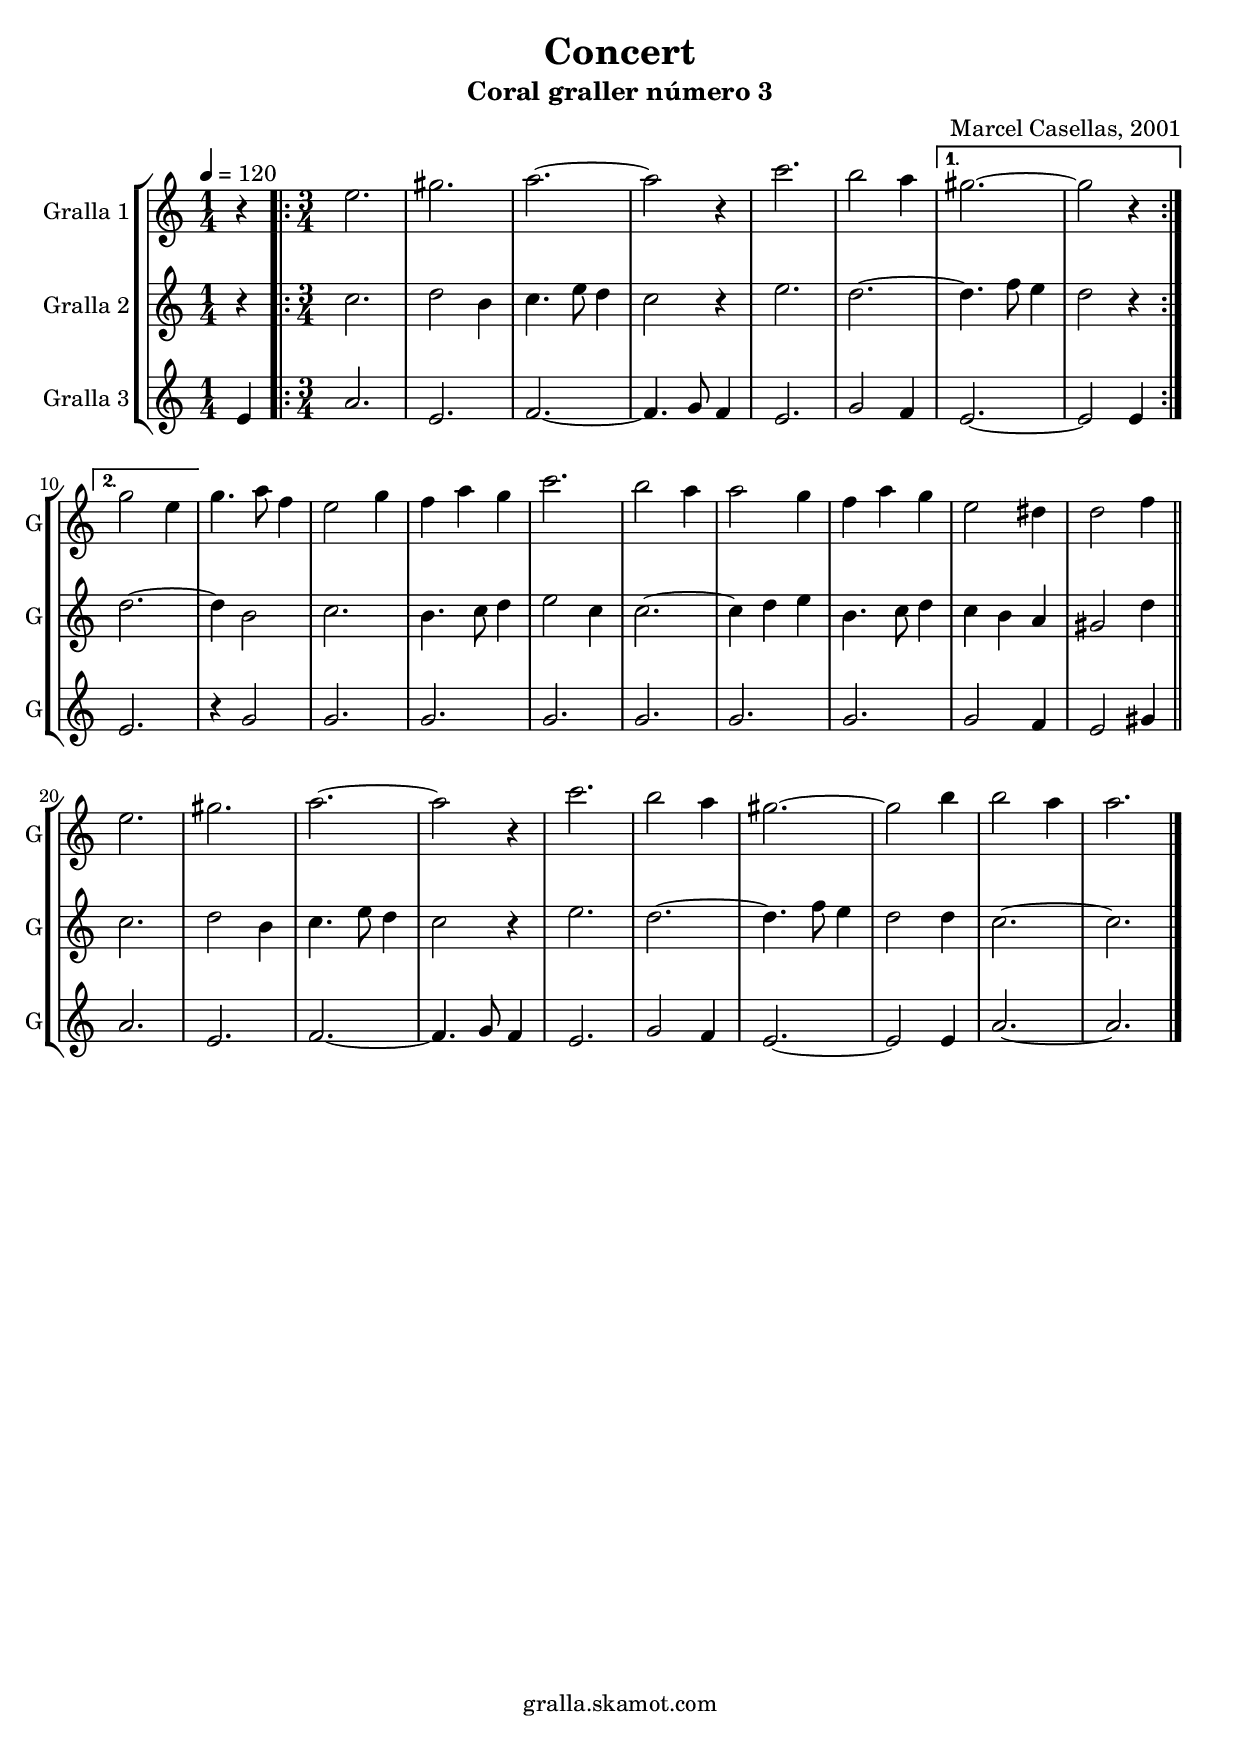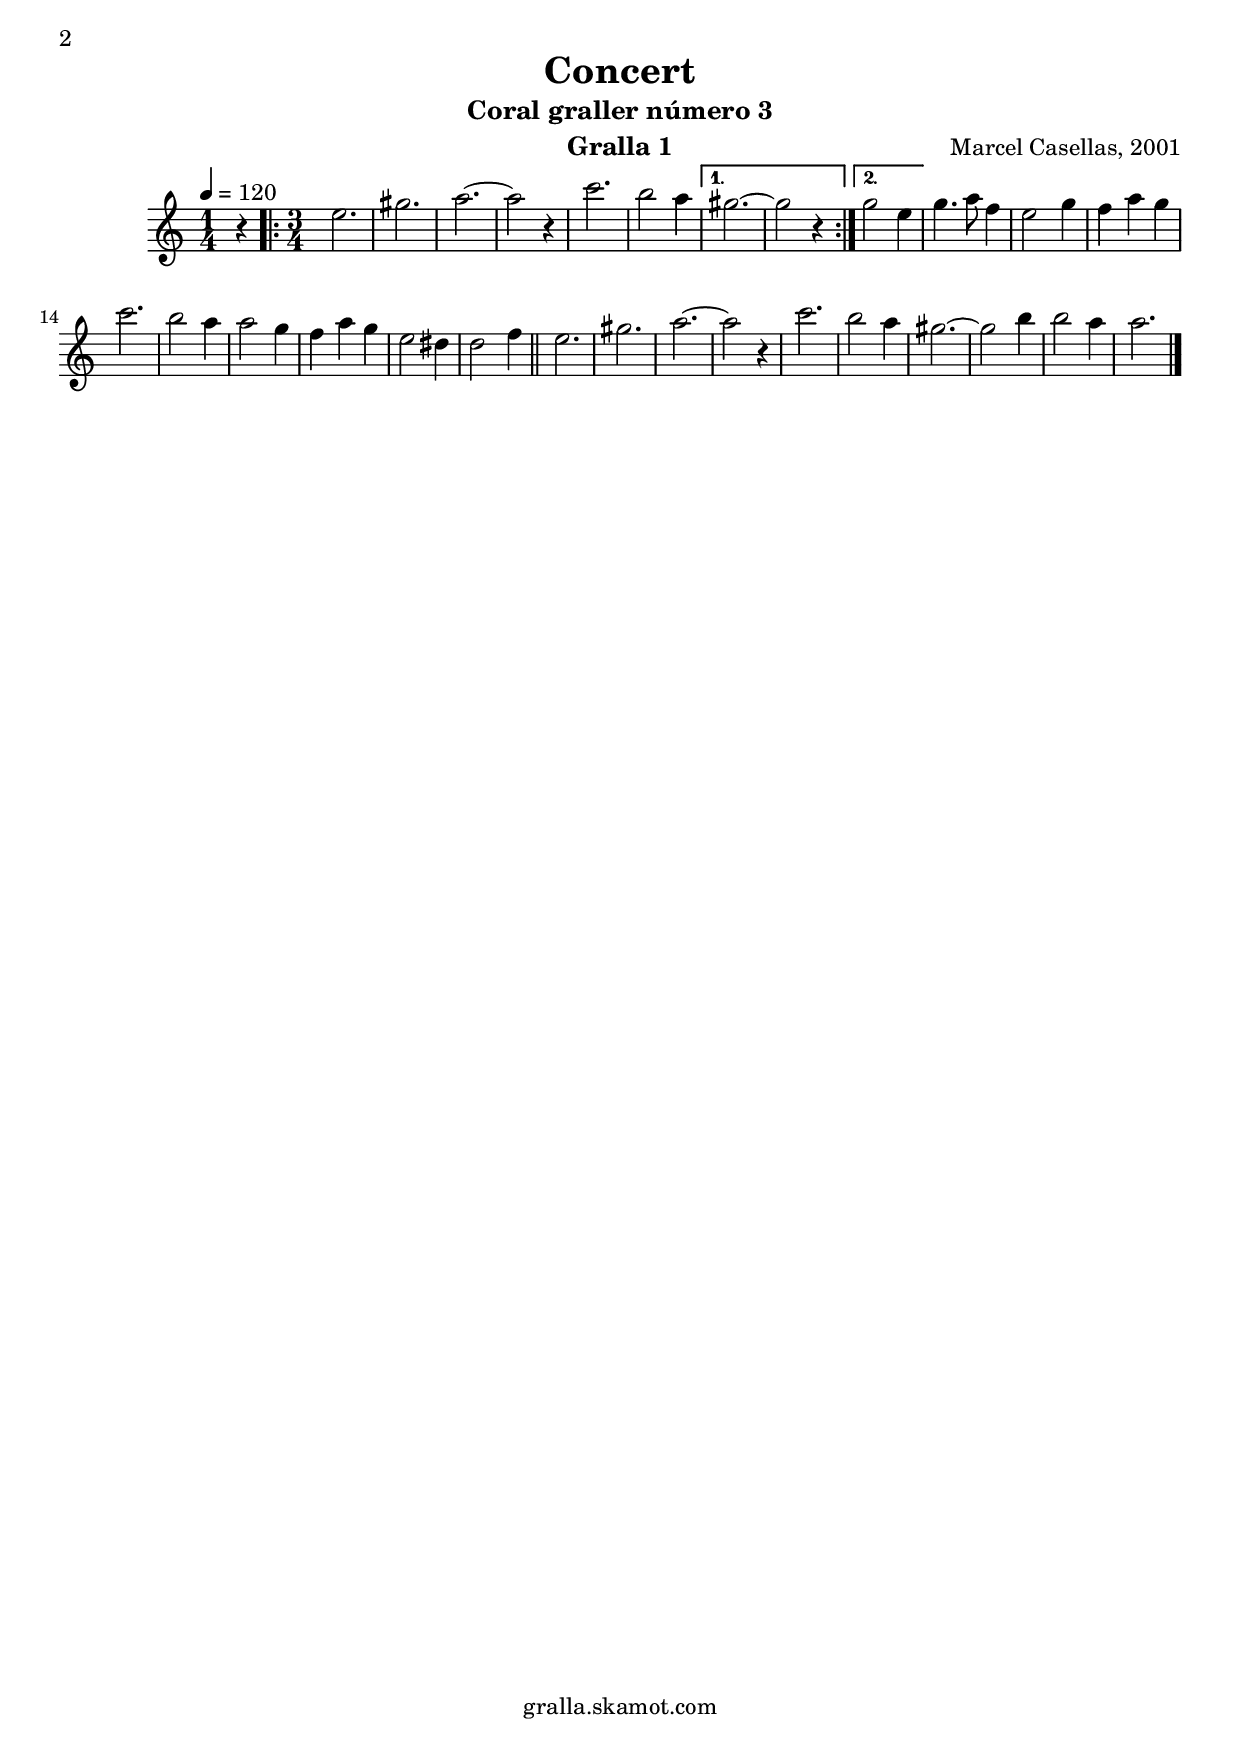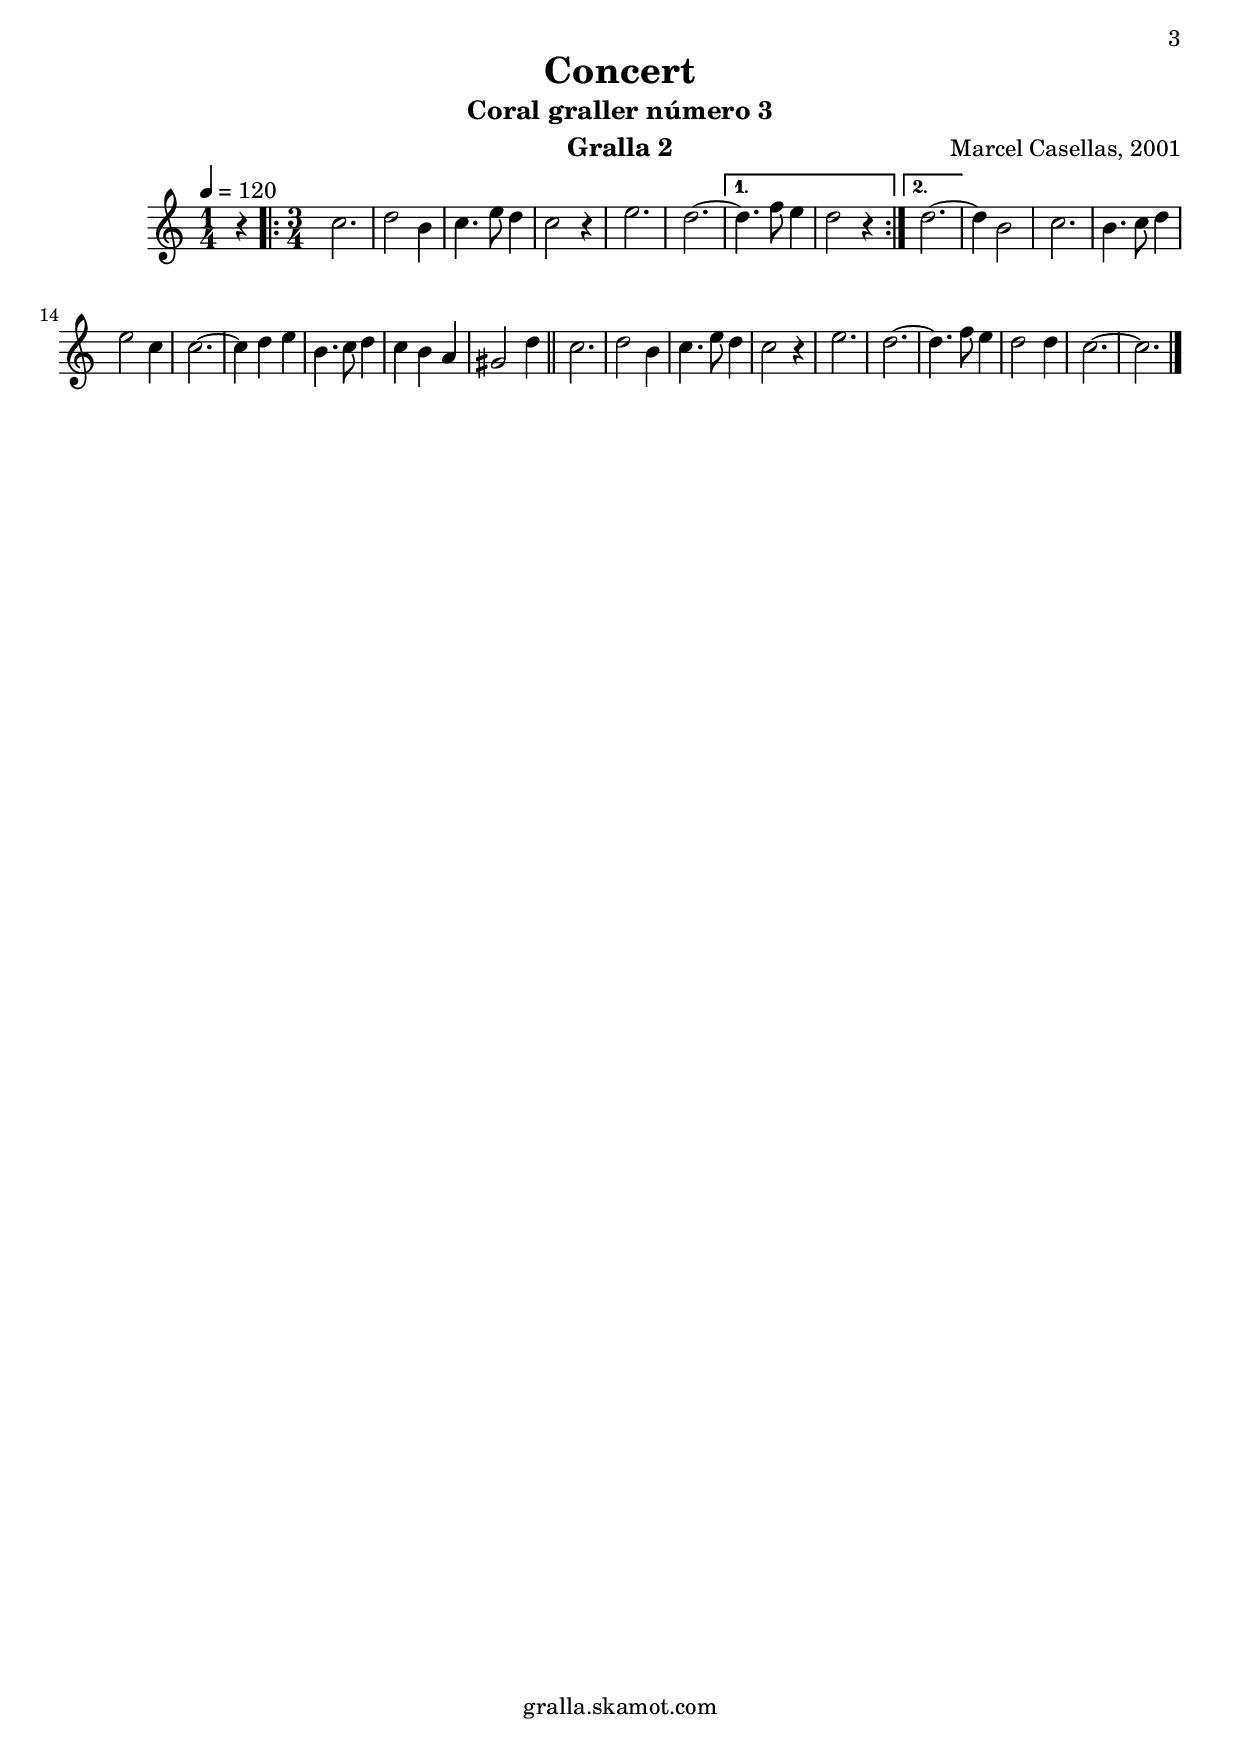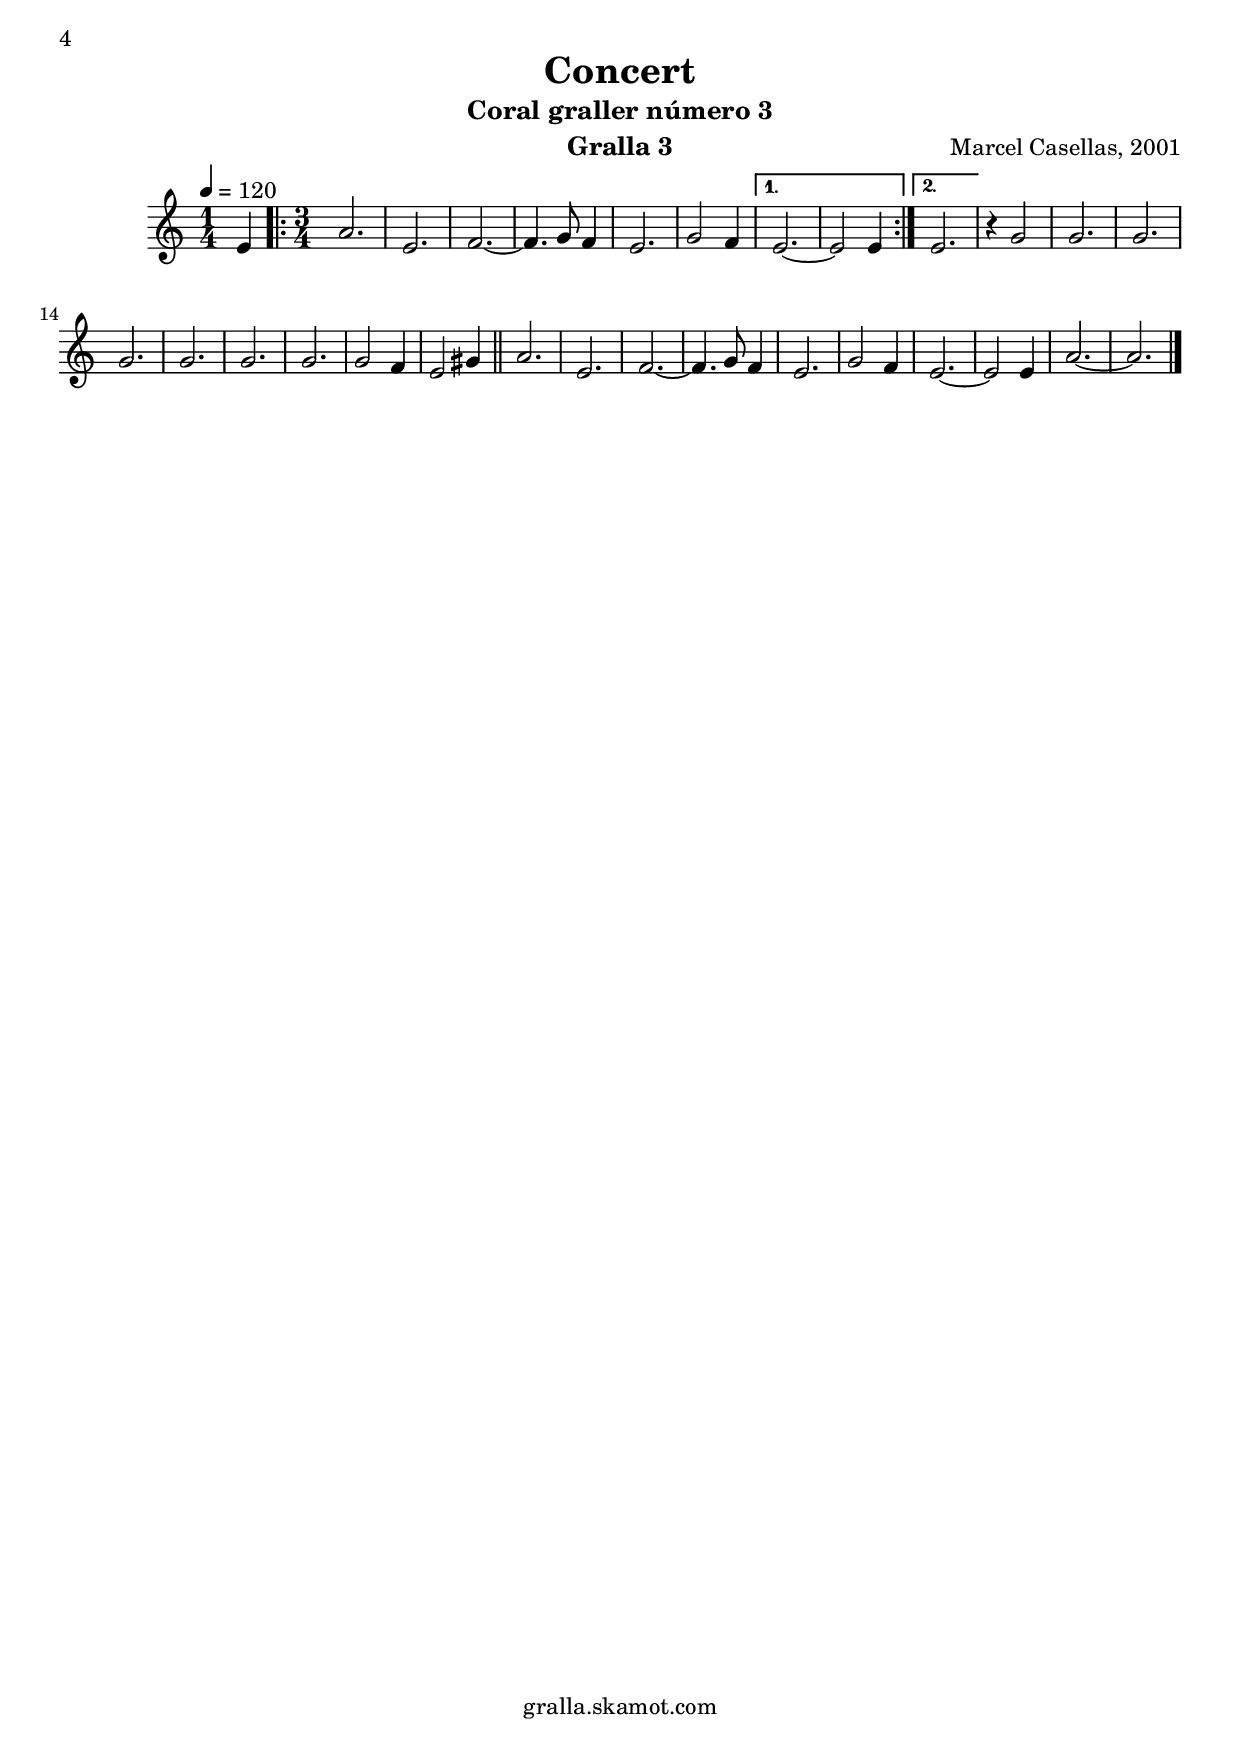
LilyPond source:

\version "2.16.2"

\header {
  dedication=""
  title="Concert"
  subtitle="Coral graller número 3"
  subsubtitle=""
  poet=""
  meter=""
  piece=""
  composer="Marcel Casellas, 2001"
  arranger=""
  opus=""
  instrument=""
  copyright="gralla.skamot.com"
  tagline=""
}

liniaroAa =
\relative e''
{
  \tempo 4=120
  \clef treble
  \key c \major
  \time 1/4
  r4  |
  \time 3/4   \repeat volta 2 { e2.  |
  gis2.  |
  a2. ~  |
  %05
  a2 r4  |
  c2.  |
  b2 a4 }
  \alternative { { gis2. ~  |
  gis2 r4 }
  %10
  { g2 e4 } }
  g4. a8 f4  |
  e2 g4  |
  f4 a g  |
  c2.  |
  %15
  b2 a4  |
  a2 g4  |
  f4 a g  |
  e2 dis4  |
  d2 f4  \bar "||"
  %20
  e2.  |
  gis2.  |
  a2. ~  |
  a2 r4  |
  c2.  |
  %25
  b2 a4  |
  gis2. ~  |
  gis2 b4  |
  b2 a4  |
  a2.  \bar "|."
}

liniaroAb =
\relative c''
{
  \tempo 4=120
  \clef treble
  \key c \major
  \time 1/4
  r4  |
  \time 3/4   \repeat volta 2 { c2.  |
  d2 b4  |
  c4. e8 d4  |
  %05
  c2 r4  |
  e2.  |
  d2. ~ }
  \alternative { { d4. f8 e4  |
  d2 r4 }
  %10
  { d2. ~ } }
  d4 b2  |
  c2.  |
  b4. c8 d4  |
  e2 c4  |
  %15
  c2. ~  |
  c4 d e  |
  b4. c8 d4  |
  c4 b a  |
  gis2 d'4  \bar "||"
  %20
  c2.  |
  d2 b4  |
  c4. e8 d4  |
  c2 r4  |
  e2.  |
  %25
  d2. ~  |
  d4. f8 e4  |
  d2 d4  |
  c2. ~  |
  c2.  \bar "|."
}

liniaroAc =
\relative e'
{
  \tempo 4=120
  \clef treble
  \key c \major
  \time 1/4
  e4  |
  \time 3/4   \repeat volta 2 { a2.  |
  e2.  |
  f2. ~  |
  %05
  f4. g8 f4  |
  e2.  |
  g2 f4 }
  \alternative { { e2. ~  |
  e2 e4 }
  %10
  { e2. } }
  r4 g2  |
  g2.  | % troigo!
  g2.  | % troigo!
  g2.  | % troigo!
  %15
  g2.  | % troigo!
  g2.  | % troigo!
  g2.  | % troigo!
  g2 f4  | % troigo!
  e2 gis4  \bar "||"
  %20
  a2.  |
  e2.  |
  f2. ~  |
  f4. g8 f4  |
  e2.  |
  %25
  g2 f4  |
  e2. ~  |
  e2 e4  |
  a2. ~  |
  a2.  \bar "|."
}

\bookpart {
  \score {
    \new StaffGroup {
      \override Score.RehearsalMark #'self-alignment-X = #LEFT
      <<
        \new Staff \with {instrumentName = #"Gralla 1" shortInstrumentName = #"G"} \liniaroAa
        \new Staff \with {instrumentName = #"Gralla 2" shortInstrumentName = #"G"} \liniaroAb
        \new Staff \with {instrumentName = #"Gralla 3" shortInstrumentName = #"G"} \liniaroAc
      >>
    }
    \layout {}
  }
  \score { \unfoldRepeats
    \new StaffGroup {
      \override Score.RehearsalMark #'self-alignment-X = #LEFT
      <<
        \new Staff \with {instrumentName = #"Gralla 1" shortInstrumentName = #"G"} \liniaroAa
        \new Staff \with {instrumentName = #"Gralla 2" shortInstrumentName = #"G"} \liniaroAb
        \new Staff \with {instrumentName = #"Gralla 3" shortInstrumentName = #"G"} \liniaroAc
      >>
    }
    \midi {
      \set Staff.midiInstrument = "oboe"
      \set DrumStaff.midiInstrument = "drums"
    }
  }
}

\bookpart {
  \header {instrument="Gralla 1"}
  \score {
    \new StaffGroup {
      \override Score.RehearsalMark #'self-alignment-X = #LEFT
      <<
        \new Staff \liniaroAa
      >>
    }
    \layout {}
  }
  \score { \unfoldRepeats
    \new StaffGroup {
      \override Score.RehearsalMark #'self-alignment-X = #LEFT
      <<
        \new Staff \liniaroAa
      >>
    }
    \midi {
      \set Staff.midiInstrument = "oboe"
      \set DrumStaff.midiInstrument = "drums"
    }
  }
}

\bookpart {
  \header {instrument="Gralla 2"}
  \score {
    \new StaffGroup {
      \override Score.RehearsalMark #'self-alignment-X = #LEFT
      <<
        \new Staff \liniaroAb
      >>
    }
    \layout {}
  }
  \score { \unfoldRepeats
    \new StaffGroup {
      \override Score.RehearsalMark #'self-alignment-X = #LEFT
      <<
        \new Staff \liniaroAb
      >>
    }
    \midi {
      \set Staff.midiInstrument = "oboe"
      \set DrumStaff.midiInstrument = "drums"
    }
  }
}

\bookpart {
  \header {instrument="Gralla 3"}
  \score {
    \new StaffGroup {
      \override Score.RehearsalMark #'self-alignment-X = #LEFT
      <<
        \new Staff \liniaroAc
      >>
    }
    \layout {}
  }
  \score { \unfoldRepeats
    \new StaffGroup {
      \override Score.RehearsalMark #'self-alignment-X = #LEFT
      <<
        \new Staff \liniaroAc
      >>
    }
    \midi {
      \set Staff.midiInstrument = "oboe"
      \set DrumStaff.midiInstrument = "drums"
    }
  }
}

